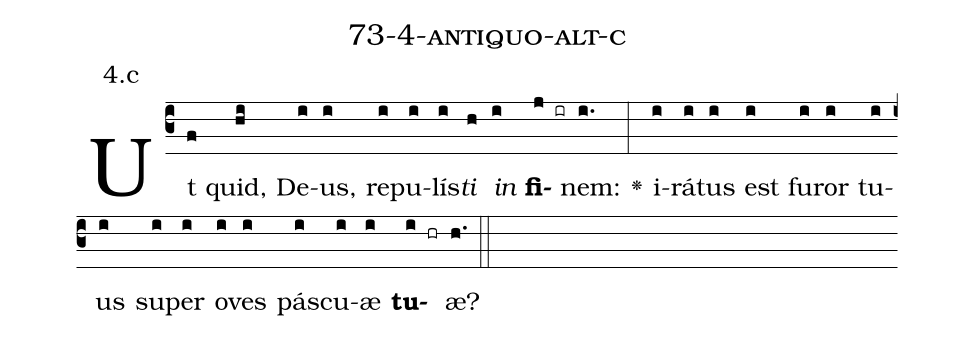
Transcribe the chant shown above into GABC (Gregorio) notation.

name: 73-4-antiquo-alt-c;
annotation: 4.c;
%%
(c3)Ut(f) quid,(hi) De(i)us,(i) re(i)pu(i)lís(i)<i>ti</i>(h) <i>in</i>(i) <b>fi</b>(j ir)nem:(i.) <v>\greheightstar</v>(:) i(i)rá(i)tus(i) est(i) fu(i)ror(i) tu(i)us(i) su(i)per(i) o(i)ves(i) pás(i)cu(i)æ(i) <b>tu</b>(i hr)æ?(h.) (::)


%E(i) u(i) o(i) u(i) a(i) e.(h.) (::)
